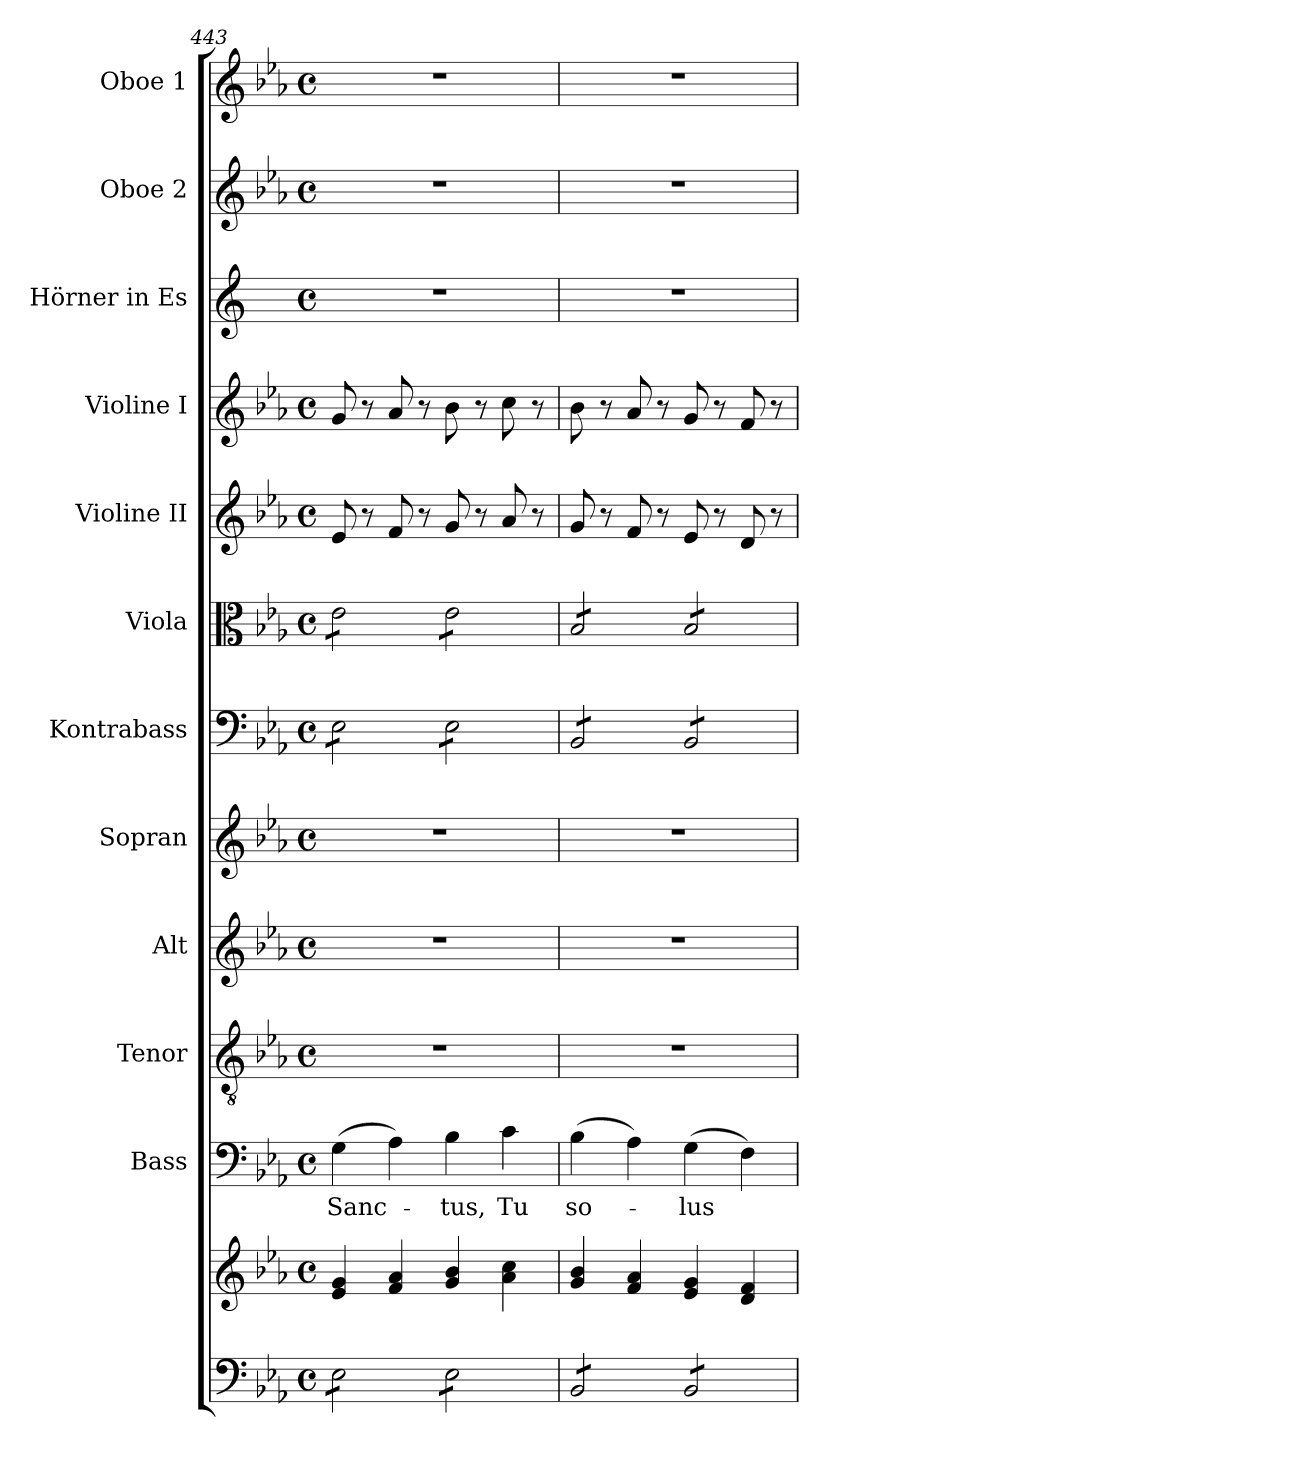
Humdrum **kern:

**kern	**kern	**kern	**text	**kern	**kern	**kern	**kern	**kern	**kern	**kern	**kern	**kern	**kern
*part12	*part12	*part11	*part11	*part10	*part9	*part8	*part7	*part6	*part5	*part4	*part3	*part2	*part1
*staff13	*staff12	*staff11	*staff11	*staff10	*staff9	*staff8	*staff7	*staff6	*staff5	*staff4	*staff3	*staff2	*staff1
*	*	*I"Bass	*	*I"Tenor	*I"Alt	*I"Sopran	*I"Kontrabass	*I"Viola	*I"Violine II	*I"Violine I	*I"Hörner in Es	*I"Oboe 2	*I"Oboe 1
*	*	*I'B.	*	*I'T.	*I'A.	*I'S.	*I'Kb.	*I'Vla.	*I'Vl. II	*I'Vl. I	*	*I'Ob. 2	*I'Ob. 1
*clefF4	*clefG2	*clefF4	*	*clefGv2	*clefG2	*clefG2	*clefF4	*clefC3	*clefG2	*clefG2	*clefG2	*clefG2	*clefG2
*	*	*	*	*	*	*	*ITrd7c12	*	*	*	*ITrd5c9	*	*
*k[b-e-a-]	*k[b-e-a-]	*k[b-e-a-]	*	*k[b-e-a-]	*k[b-e-a-]	*k[b-e-a-]	*k[b-e-a-]	*k[b-e-a-]	*k[b-e-a-]	*k[b-e-a-]	*k[b-e-a-]	*k[b-e-a-]	*k[b-e-a-]
*E-:	*E-:	*E-:	*	*E-:	*E-:	*E-:	*E-:	*E-:	*E-:	*E-:	*E-:	*E-:	*E-:
*M4/4	*M4/4	*M4/4	*	*M4/4	*M4/4	*M4/4	*M4/4	*M4/4	*M4/4	*M4/4	*M4/4	*M4/4	*M4/4
*met(c)	*met(c)	*met(c)	*	*met(c)	*met(c)	*met(c)	*met(c)	*met(c)	*met(c)	*met(c)	*met(c)	*met(c)	*met(c)
=443	=443	=443	=443	=443	=443	=443	=443	=443	=443	=443	=443	=443	=443
!	!	!	!LO:LY:b	!	!	!	!	!	!	!	!	!	!
*tremolo	*	*	*	*	*	*	*	*	*	*	*	*	*
*	*	*	*	*	*	*	*tremolo	*	*	*	*	*	*
*	*	*	*	*	*	*	*	*tremolo	*	*	*	*	*
8E-\L	4e-/ 4g/	(>4G\	Sanc-	1r	1r	1r	8EE-\L	8e-\L	8e-/	8g/	1r	1r	1r
8E-\	.	.	.	.	.	.	8EE-\	8e-\	8r	8r	.	.	.
8E-\	4f/ 4a-/	4A-\)	.	.	.	.	8EE-\	8e-\	8f/	8a-/	.	.	.
8E-\J	.	.	.	.	.	.	8EE-\J	8e-\J	8r	8r	.	.	.
!	!	!	!LO:LY:b	!	!	!	!	!	!	!	!	!	!
8E-\L	4g/ 4b-/	4B-\	-tus,	.	.	.	8EE-\L	8e-\L	8g/	8b-\	.	.	.
8E-\	.	.	.	.	.	.	8EE-\	8e-\	8r	8r	.	.	.
!	!	!	!LO:LY:b	!	!	!	!	!	!	!	!	!	!
8E-\	4a-\ 4cc\	4c\	Tu	.	.	.	8EE-\	8e-\	8a-/	8cc\	.	.	.
8E-\J	.	.	.	.	.	.	8EE-\J	8e-\J	8r	8r	.	.	.
=444	=444	=444	=444	=444	=444	=444	=444	=444	=444	=444	=444	=444	=444
!	!	!	!LO:LY:b	!	!	!	!	!	!	!	!	!	!
8BB-/L	4g/ 4b-/	(>4B-\	so-	1r	1r	1r	8BBB-/L	8B-/L	8g/	8b-\	1r	1r	1r
8BB-/	.	.	.	.	.	.	8BBB-/	8B-/	8r	8r	.	.	.
8BB-/	4f/ 4a-/	4A-\)	.	.	.	.	8BBB-/	8B-/	8f/	8a-/	.	.	.
8BB-/J	.	.	.	.	.	.	8BBB-/J	8B-/J	8r	8r	.	.	.
!	!	!	!LO:LY:b	!	!	!	!	!	!	!	!	!	!
8BB-/L	4e-/ 4g/	(>4G\	-lus	.	.	.	8BBB-/L	8B-/L	8e-/	8g/	.	.	.
8BB-/	.	.	.	.	.	.	8BBB-/	8B-/	8r	8r	.	.	.
8BB-/	4d/ 4f/	4F\)	.	.	.	.	8BBB-/	8B-/	8d/	8f/	.	.	.
8BB-/J	.	.	.	.	.	.	8BBB-/J	8B-/J	8r	8r	.	.	.
*	*	*	*	*	*	*	*	*Xtremolo	*	*	*	*	*
*	*	*	*	*	*	*	*Xtremolo	*	*	*	*	*	*
*Xtremolo	*	*	*	*	*	*	*	*	*	*	*	*	*
=	=	=	=	=	=	=	=	=	=	=	=	=	=
*-	*-	*-	*-	*-	*-	*-	*-	*-	*-	*-	*-	*-	*-
